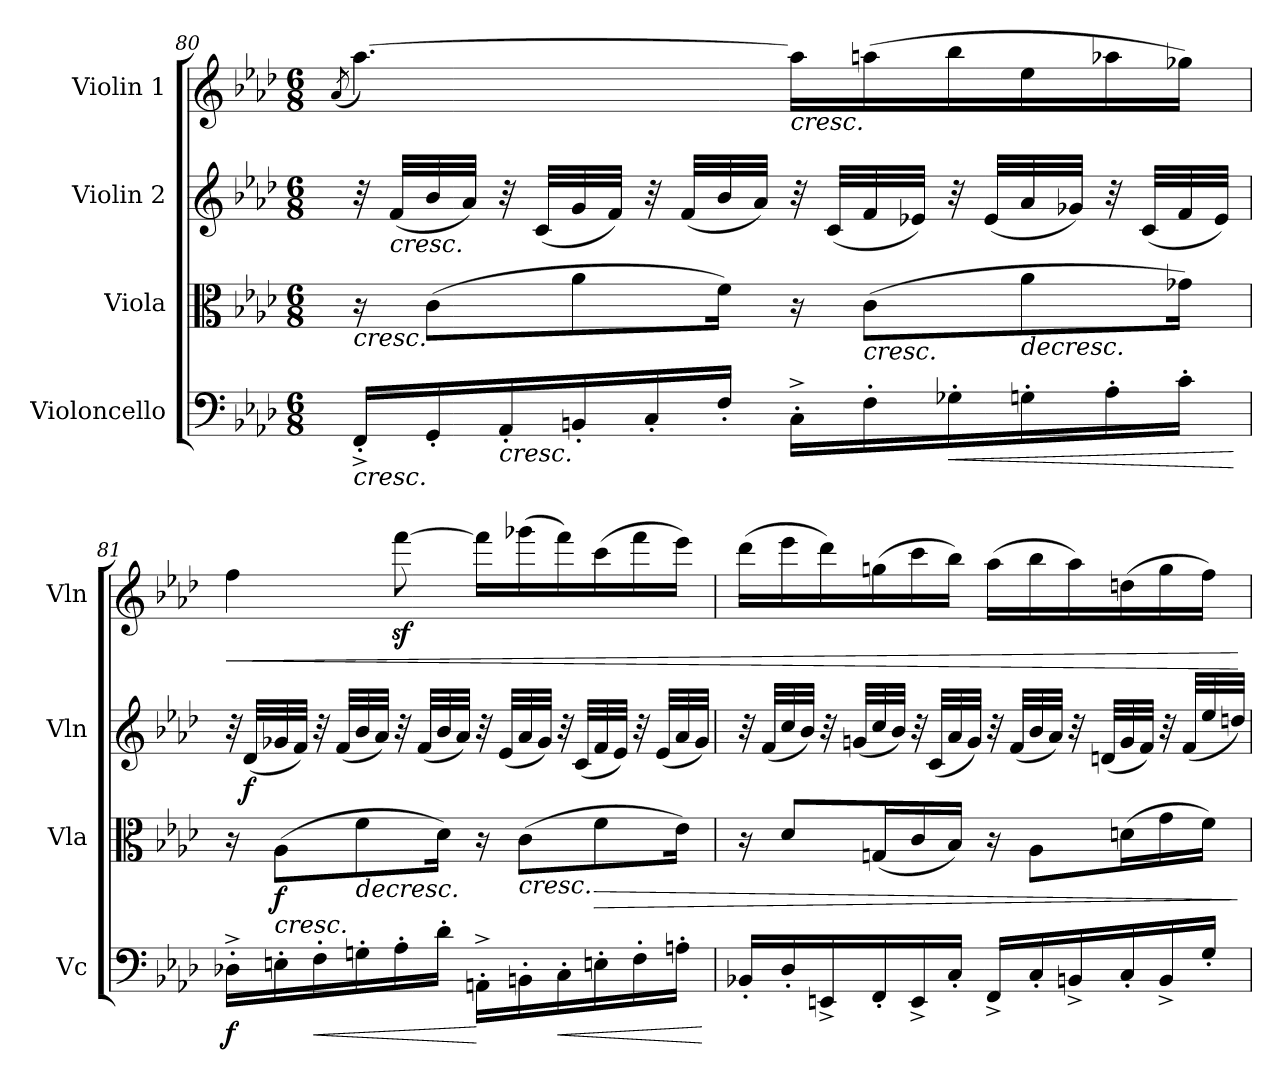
**kern	**dynam	**kern	**dynam	**kern	**dynam	**kern	**dynam
*part4	*part4	*part3	*part3	*part2	*part2	*part1	*part1
*staff4	*staff4	*staff3	*staff3	*staff2	*staff2	*staff1	*staff1
*I"Violoncello	*	*I"Viola	*	*I"Violin 2	*	*I"Violin 1	*
*I'Vc	*	*I'Vla	*	*I'Vln	*	*I'Vln	*
!!LO:LB:g=z
*clefF4	*	*clefC3	*	*clefG2	*	*clefG2	*
*k[b-e-a-d-]	*	*k[b-e-a-d-]	*	*k[b-e-a-d-]	*	*k[b-e-a-d-]	*
*M6/8	*	*M6/8	*	*M6/8	*	*M6/8	*
=80	=80	=80	=80	=80	=80	=80	=80
.	.	.	.	.	.	(>8qa-/	.
!	!	!LO:TX:b:i:t=cresc.	!	!	!	!	!
!LO:TX:b:i:t=cresc.	!	!	!	!	!	!	!
16FF'^>/LL	.	16r	.	32r	.	[4.aa-\)	.
!	!	!	!	!LO:TX:b:i:t=cresc.	!	!	!
.	.	.	.	(32f/LLL	.	.	.
16GG'/	.	(8c\L	.	32b-/	.	.	.
.	.	.	.	32a-/JJJ)	.	.	.
!	!LO:HP:b	!	!	!	!	!	!
16AA-'/	<	.	.	32r	.	.	.
.	.	.	.	(32c/LLL	.	.	.
16BBn'/	.	8a-\	.	32g/	.	.	.
.	.	.	.	32f/JJJ)	.	.	.
16C'/	.	.	.	32r	.	.	.
.	.	.	.	(32f/LLL	.	.	.
16F'/JJ	.	16f\Jk)	.	32b-/	.	.	.
.	.	.	.	32a-/JJJ)	.	.	.
!	!	!	!	!	!	!LO:TX:b:i:t=cresc.	!
16C'^\LL	.	16r	.	32r	.	16aa-\LL]	.
.	.	.	.	(32c/LLL	.	.	.
!	!	!	!LO:HP:b	!	!	!	!
16F'\	.	(8c\L	<	32f/	.	(16aan\	.
.	.	.	.	32e-X/JJJ)	.	.	.
!	!LO:HP:b	!	!	!	!	!	!
16G-X'\	<	.	.	32r	.	16bb-\	.
.	.	.	.	(32e-/LLL	.	.	.
!	!	!	!LO:HP:b	!	!	!	!
16Gn'\	.	8a-\	>	32a-/	.	16ee-\	.
.	.	.	.	32g-X/JJJ)	.	.	.
16A-'\	.	.	.	32r	.	16aa-X\	.
.	.	.	.	(32c/LLL	.	.	.
16c'\JJ	.	16g-X\Jk)	[	32f/	.	16gg-X\JJ)	.
.	.	.	.	32e-/JJJ)	.	.	.
.	[	.	.	.	.	.	.
!!LO:PB:g=z
=81	=81	=81	=81	=81	=81	=81	=81
!	!LO:DY:b	!	!	!	!	!	!LO:HP:b
16D-X'^\LL	f	16r	.	32r	.	4ff\	<
!	!	!	!	!	!LO:DY:b	!	!
.	.	.	.	(32d-/LLL	f	.	.
!	!	!	!LO:HP:b	!	!	!	!
!	!	!	!LO:DY:n=1:b	!	!	!	!
16En'\	.	(8A-\L	< f	32g-X/	.	.	.
.	.	.	.	32f/JJJ)	.	.	.
!	!LO:HP:b	!	!	!	!	!	!
16F'\	<	.	.	32r	.	.	.
.	.	.	.	(32f/LLL	.	.	.
!	!	!	!LO:HP:n=1:b	!	!	!	!
16Gn'\	.	8f\	] >	32b-/	.	.	.
.	.	.	.	32a-/JJJ)	.	.	.
16A-'\	.	.	.	32r	.	[8fffz<\	.
.	.	.	.	(32f/LLL	.	.	.
16d-'\JJ	.	16d-\Jk)	.	32b-/	.	.	.
.	.	.	.	32a-/JJJ)	.	.	.
16AAn'^\LL	[	16r	[	32r	.	16fff\LL]	.
.	.	.	.	(32e-/LLL	.	.	.
!	!	!	!LO:HP:b	!	!	!	!
16BBn'\	.	(8c\L	<	32a-/	.	(16ggg-X\	.
.	.	.	.	32g-/JJJ)	.	.	.
!	!LO:HP:b	!	!	!	!	!	!
16C'\	<	.	.	32r	.	16fff\)	.
.	.	.	.	(32c/LLL	.	.	.
!	!	!	!LO:HP:n=1:b	!	!	!	!
16En'\	.	8f\	] >	32f/	.	(16ccc\	.
.	.	.	.	32e-/JJJ)	.	.	.
16F'\	.	.	.	32r	.	16fff\	.
.	.	.	.	(32e-/LLL	.	.	.
16An'\JJ	.	16e-\Jk)	.	32a-/	.	16eee-\JJ)	.
.	.	.	.	32g-/JJJ)	.	.	.
.	[	.	[	.	.	.	.
!!LO:PB:g=z
=82	=82	=82	=82	=82	=82	=82	=82
16BB-X'/LL	.	16r	.	32r	.	(16ddd-\LL	.
.	.	.	.	(32f/LLL	.	.	.
16D-'/	.	8d-/L	.	32cc/	.	16eee-\	.
.	.	.	.	32b-/JJJ)	.	.	.
16EEn^</	.	.	.	32r	.	16ddd-\)	.
.	.	.	.	(32gn/LLL	.	.	.
16FF'/	.	(16Gn/L	.	32cc/	.	(16ggn\	.
.	.	.	.	32b-/JJJ)	.	.	.
16EE^</	.	16c/	.	32r	.	16ccc\	.
.	.	.	.	(32c/LLL	.	.	.
16C'/JJ	.	16B-/JJ)	.	32a-/	.	16bb-\JJ)	.
.	.	.	.	32g/JJJ)	.	.	.
16FF^</LL	.	16r	.	32r	.	(16aa-\LL	.
.	.	.	.	(32f/LLL	.	.	.
16C'/	.	8A-\L	.	32b-/	.	16bb-\	.
.	.	.	.	32a-/JJJ)	.	.	.
16BBn^</	.	.	.	32r	.	16aa-\)	.
.	.	.	.	(32dn/LLL	.	.	.
16C'/	.	(16dn\L	.	32g/	.	(16ddn\	.
.	.	.	.	32f/JJJ)	.	.	.
16BB^</	.	16g\	.	32r	.	16gg\	.
.	.	.	.	(32f/LLL	.	.	.
16G'/JJ	.	16f\JJ)	.	32ee-/	.	16ff\JJ)	.
.	.	.	.	32ddn/JJJ)	.	.	.
.	[	.	]	.	.	.	[
=	=	=	=	=	=	=	=
*-	*-	*-	*-	*-	*-	*-	*-
